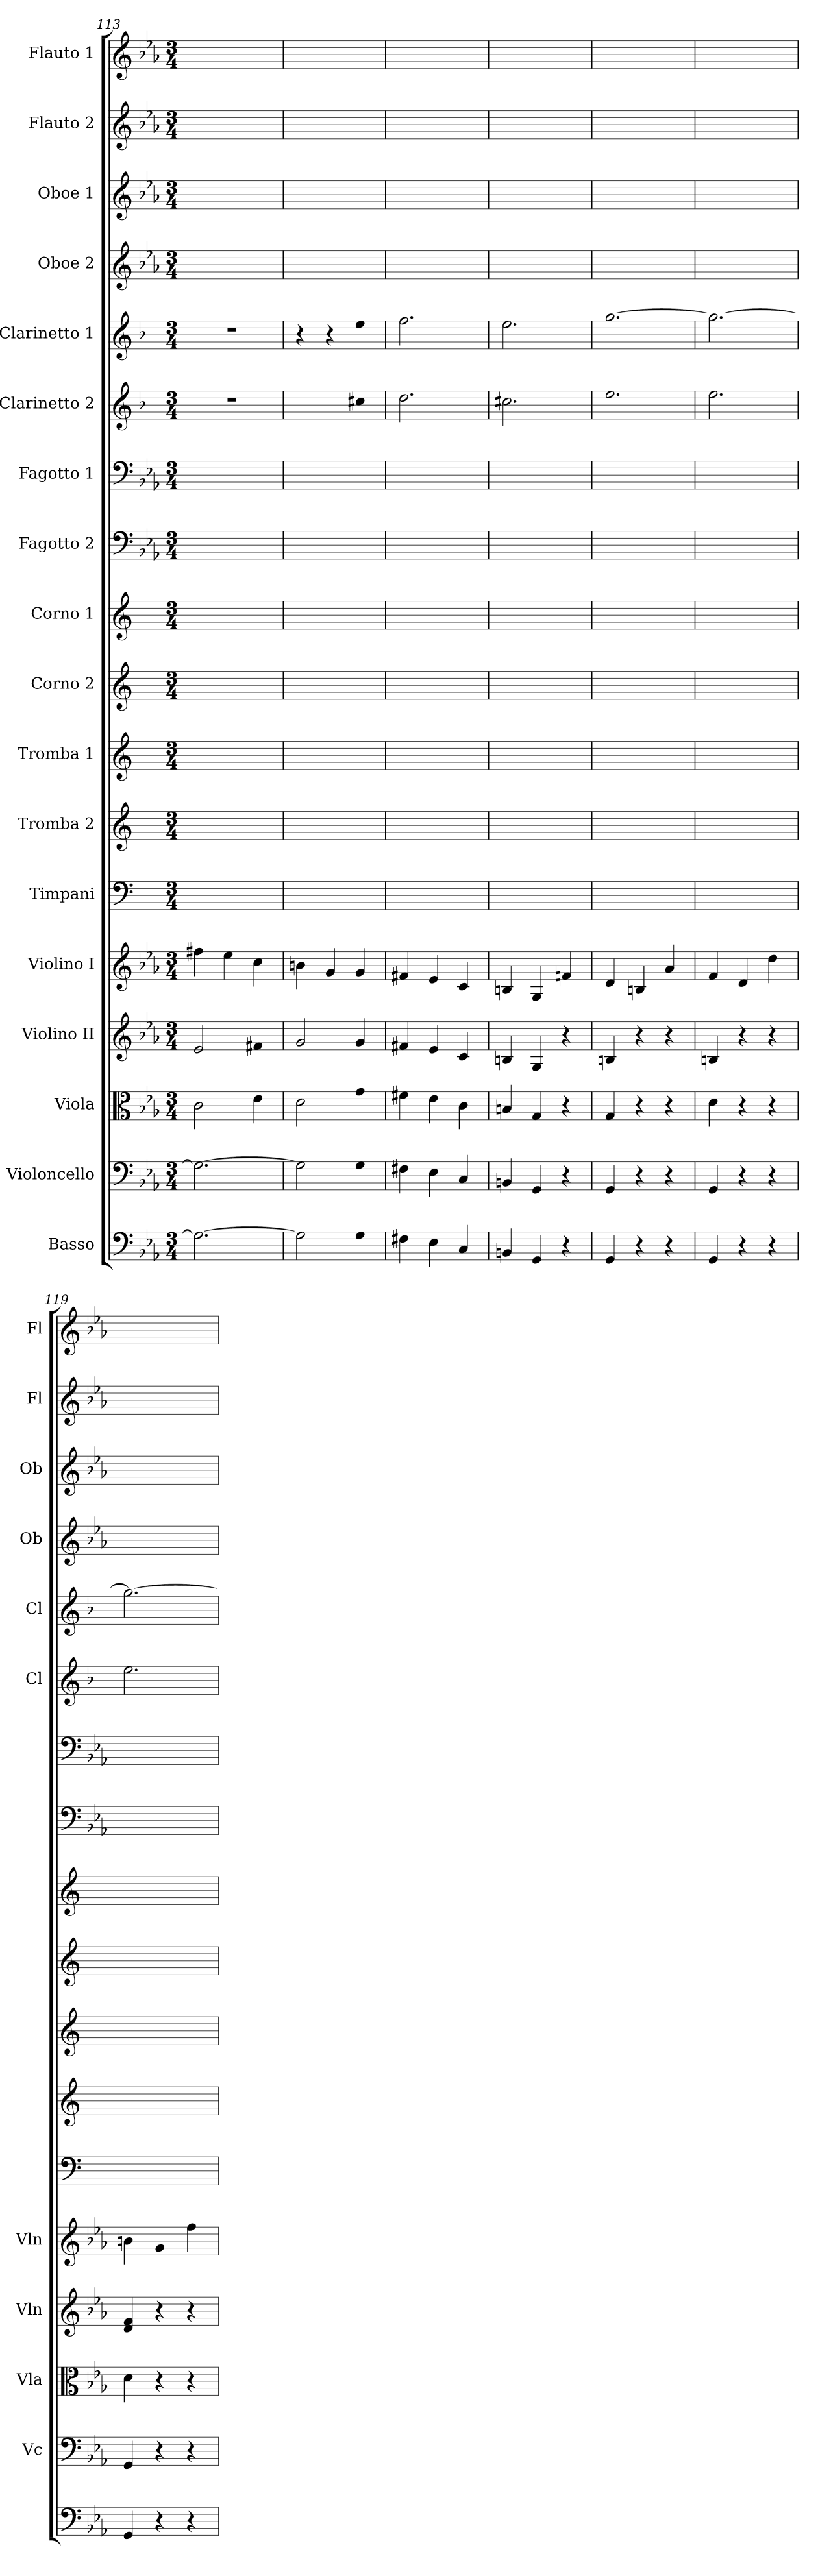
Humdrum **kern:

**kern	**kern	**kern	**kern	**kern	**kern	**kern	**kern	**kern	**kern	**kern	**kern	**kern	**kern	**kern	**kern	**kern	**kern
*part18	*part17	*part16	*part15	*part14	*part13	*part12	*part11	*part10	*part9	*part8	*part7	*part6	*part5	*part4	*part3	*part2	*part1
*staff18	*staff17	*staff16	*staff15	*staff14	*staff13	*staff12	*staff11	*staff10	*staff9	*staff8	*staff7	*staff6	*staff5	*staff4	*staff3	*staff2	*staff1
*I"Basso	*I"Violoncello	*I"Viola	*I"Violino II	*I"Violino I	*I"Timpani	*I"Tromba 2	*I"Tromba 1	*I"Corno 2	*I"Corno 1	*I"Fagotto 2	*I"Fagotto 1	*I"Clarinetto 2	*I"Clarinetto 1	*I"Oboe 2	*I"Oboe 1	*I"Flauto 2	*I"Flauto 1
*	*I'Vc	*I'Vla	*I'Vln	*I'Vln	*	*	*	*	*	*	*	*I'Cl	*I'Cl	*I'Ob	*I'Ob	*I'Fl	*I'Fl
*clefF4	*clefF4	*clefC3	*clefG2	*clefG2	*clefF4	*clefG2	*clefG2	*clefG2	*clefG2	*clefF4	*clefF4	*clefG2	*clefG2	*clefG2	*clefG2	*clefG2	*clefG2
*ITrd7c12	*	*	*	*	*	*ITrd-2c-3	*ITrd-2c-3	*ITrd5c9	*ITrd5c9	*	*	*ITrd1c2	*ITrd1c2	*	*	*	*
*k[b-e-a-]	*k[b-e-a-]	*k[b-e-a-]	*k[b-e-a-]	*k[b-e-a-]	*	*	*	*	*	*k[b-e-a-]	*k[b-e-a-]	*k[b-e-a-]	*k[b-e-a-]	*k[b-e-a-]	*k[b-e-a-]	*k[b-e-a-]	*k[b-e-a-]
*M3/4	*M3/4	*M3/4	*M3/4	*M3/4	*M3/4	*M3/4	*M3/4	*M3/4	*M3/4	*M3/4	*M3/4	*M3/4	*M3/4	*M3/4	*M3/4	*M3/4	*M3/4
=113	=113	=113	=113	=113	=113	=113	=113	=113	=113	=113	=113	=113	=113	=113	=113	=113	=113
2.GG_	2.G_	2c	2e-	4ff#X	2.ryy	2.ryy	2.ryy	2.ryy	2.ryy	2.ryy	2.ryy	2.r	2.r	2.ryy	2.ryy	2.ryy	2.ryy
.	.	.	.	4ee-	.	.	.	.	.	.	.	.	.	.	.	.	.
.	.	4e-	4f#X	4cc	.	.	.	.	.	.	.	.	.	.	.	.	.
=114	=114	=114	=114	=114	=114	=114	=114	=114	=114	=114	=114	=114	=114	=114	=114	=114	=114
2GG]	2G]	2d	2g	4bn	2.ryy	2.ryy	2.ryy	2.ryy	2.ryy	2.ryy	2.ryy	4ryy	4r	2.ryy	2.ryy	2.ryy	2.ryy
.	.	.	.	4g	.	.	.	.	.	.	.	4ryy	4r	.	.	.	.
4GG	4G	4g	4g	4g	.	.	.	.	.	.	.	4bn	4dd	.	.	.	.
=115	=115	=115	=115	=115	=115	=115	=115	=115	=115	=115	=115	=115	=115	=115	=115	=115	=115
4FF#X	4F#X	4f#X	4f#X	4f#X	2.ryy	2.ryy	2.ryy	2.ryy	2.ryy	2.ryy	2.ryy	2.cc	2.ee-	2.ryy	2.ryy	2.ryy	2.ryy
4EE-	4E-	4e-	4e-	4e-	.	.	.	.	.	.	.	.	.	.	.	.	.
4CC	4C	4c	4c	4c	.	.	.	.	.	.	.	.	.	.	.	.	.
=116	=116	=116	=116	=116	=116	=116	=116	=116	=116	=116	=116	=116	=116	=116	=116	=116	=116
4BBBn	4BBn	4Bn	4Bn	4Bn	2.ryy	2.ryy	2.ryy	2.ryy	2.ryy	2.ryy	2.ryy	2.bn	2.dd	2.ryy	2.ryy	2.ryy	2.ryy
4GGG	4GG	4G	4G	4G	.	.	.	.	.	.	.	.	.	.	.	.	.
4r	4r	4r	4r	4fn	.	.	.	.	.	.	.	.	.	.	.	.	.
=117	=117	=117	=117	=117	=117	=117	=117	=117	=117	=117	=117	=117	=117	=117	=117	=117	=117
4GGG	4GG	4G	4Bn	4d	2.ryy	2.ryy	2.ryy	2.ryy	2.ryy	2.ryy	2.ryy	2.dd	[2.ff	2.ryy	2.ryy	2.ryy	2.ryy
4r	4r	4r	4r	4Bn	.	.	.	.	.	.	.	.	.	.	.	.	.
4r	4r	4r	4r	4a-	.	.	.	.	.	.	.	.	.	.	.	.	.
=118	=118	=118	=118	=118	=118	=118	=118	=118	=118	=118	=118	=118	=118	=118	=118	=118	=118
4GGG	4GG	4d	4Bn	4f	2.ryy	2.ryy	2.ryy	2.ryy	2.ryy	2.ryy	2.ryy	2.dd	2.ff_	2.ryy	2.ryy	2.ryy	2.ryy
4r	4r	4r	4r	4d	.	.	.	.	.	.	.	.	.	.	.	.	.
4r	4r	4r	4r	4dd	.	.	.	.	.	.	.	.	.	.	.	.	.
=119	=119	=119	=119	=119	=119	=119	=119	=119	=119	=119	=119	=119	=119	=119	=119	=119	=119
4GGG	4GG	4d	4d 4f	4bn	2.ryy	2.ryy	2.ryy	2.ryy	2.ryy	2.ryy	2.ryy	2.dd	2.ff_	2.ryy	2.ryy	2.ryy	2.ryy
4r	4r	4r	4r	4g	.	.	.	.	.	.	.	.	.	.	.	.	.
4r	4r	4r	4r	4ff	.	.	.	.	.	.	.	.	.	.	.	.	.
=	=	=	=	=	=	=	=	=	=	=	=	=	=	=	=	=	=
*-	*-	*-	*-	*-	*-	*-	*-	*-	*-	*-	*-	*-	*-	*-	*-	*-	*-
